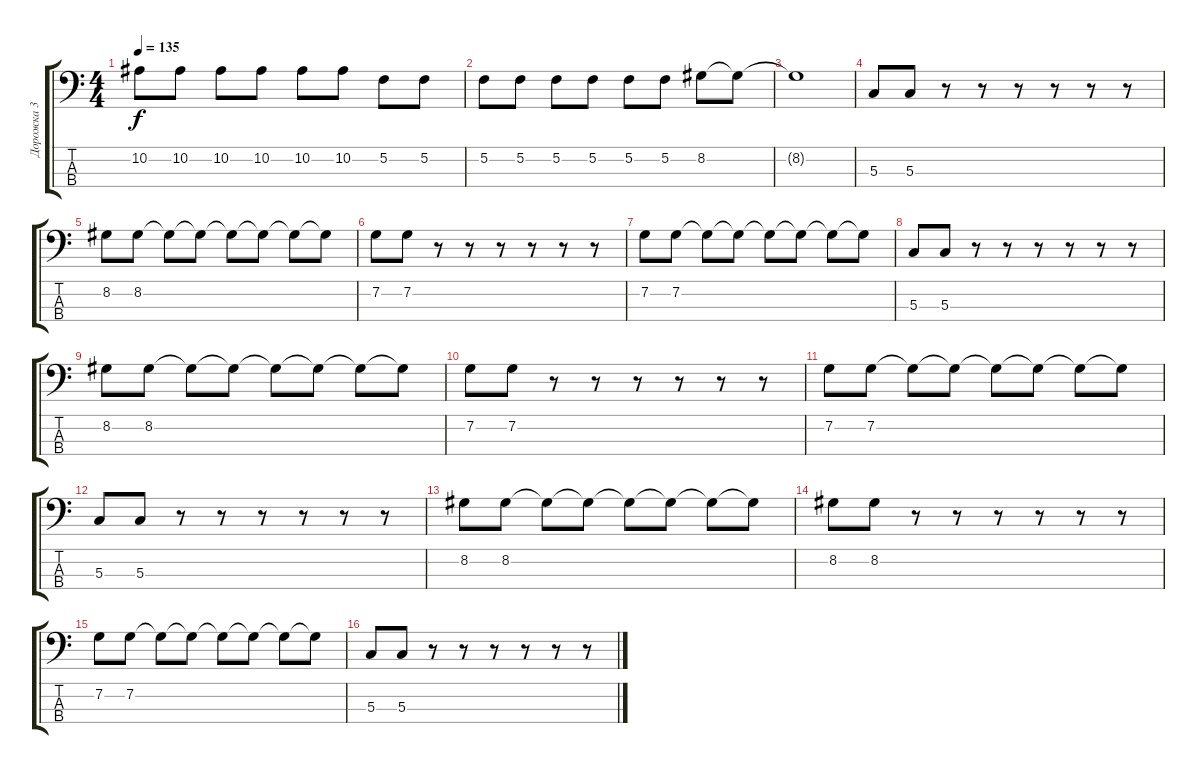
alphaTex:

\track ("Дорожка 3" "Дорожка 3") {instrument electricbassfinger}
\staff {score tabs}
\tuning (F2 C2 G1 C1) {hide}
\ts (4 4)
\tempo 135
\clef f4
\ks c
10.2.8{dy f} 10.2.8 10.2.8 10.2.8 10.2.8 10.2.8 5.2.8 5.2.8 |
5.2.8 5.2.8 5.2.8 5.2.8 5.2.8 5.2.8 8.2.8 8.2{t}.8 |
8.2{t}.1 |
5.3.8 5.3.8 r.8 r.8 r.8 r.8 r.8 r.8 |
8.2.8 8.2.8 8.2{t}.8 8.2{t}.8 8.2{t}.8 8.2{t}.8 8.2{t}.8 8.2{t}.8 |
7.2.8 7.2.8 r.8 r.8 r.8 r.8 r.8 r.8 |
7.2.8 7.2.8 7.2{t}.8 7.2{t}.8 7.2{t}.8 7.2{t}.8 7.2{t}.8 7.2{t}.8 |
5.3.8 5.3.8 r.8 r.8 r.8 r.8 r.8 r.8 |
8.2.8 8.2.8 8.2{t}.8 8.2{t}.8 8.2{t}.8 8.2{t}.8 8.2{t}.8 8.2{t}.8 |
7.2.8 7.2.8 r.8 r.8 r.8 r.8 r.8 r.8 |
7.2.8 7.2.8 7.2{t}.8 7.2{t}.8 7.2{t}.8 7.2{t}.8 7.2{t}.8 7.2{t}.8 |
5.3.8 5.3.8 r.8 r.8 r.8 r.8 r.8 r.8 |
8.2.8 8.2.8 8.2{t}.8 8.2{t}.8 8.2{t}.8 8.2{t}.8 8.2{t}.8 8.2{t}.8 |
8.2.8 8.2.8 r.8 r.8 r.8 r.8 r.8 r.8 |
7.2.8 7.2.8 7.2{t}.8 7.2{t}.8 7.2{t}.8 7.2{t}.8 7.2{t}.8 7.2{t}.8 |
5.3.8 5.3.8 r.8 r.8 r.8 r.8 r.8 r.8
